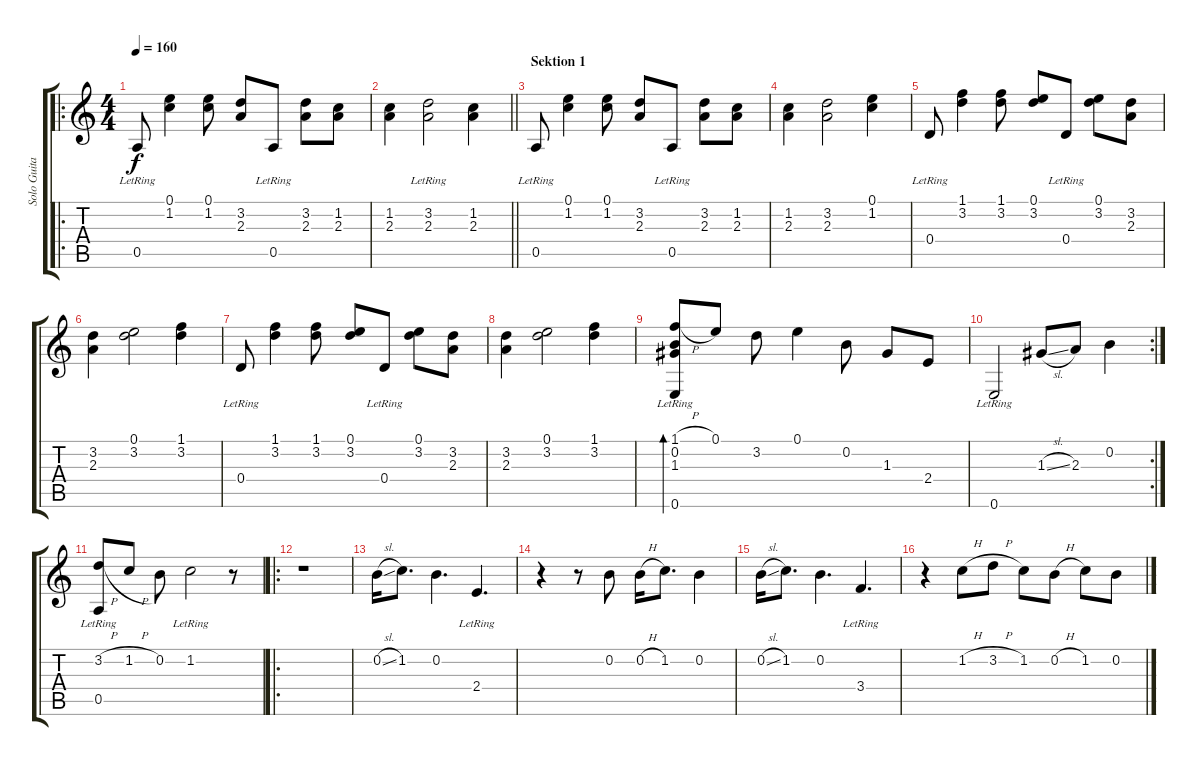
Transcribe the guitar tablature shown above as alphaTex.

\track ("Solo Guitar" "Solo Guita") {instrument acousticguitarnylon}
\staff {score tabs}
\tuning (E4 B3 G3 D3 A2 E2) {hide}
\ro
\ts (4 4)
\tempo 160
\clef g2
\ks c
0.5{lr}.8{dy f instrument acousticguitarnylon} (0.1 1.2).4 (0.1 1.2).8 (3.2 2.3).8 0.5{lr}.8 (3.2 2.3).8 (1.2 2.3).8 |
\barLineRight lightlight
(1.2 2.3).4 (3.2 2.3{lr}).2 (1.2 2.3).4 |
\section ("" "Sektion 1")
0.5{lr}.8 (0.1 1.2).4 (0.1 1.2).8 (3.2 2.3).8 0.5{lr}.8 (3.2 2.3).8 (1.2 2.3).8 |
(1.2 2.3).4 (3.2 2.3).2 (0.1 1.2).4 |
0.4{lr}.8 (1.1 3.2).4 (1.1 3.2).8 (0.1 3.2).8 0.4{lr}.8 (0.1 3.2).8 (3.2 2.3).8 |
(3.2 2.3).4 (0.1 3.2).2 (1.1 3.2).4 |
0.4{lr}.8 (1.1 3.2).4 (1.1 3.2).8 (0.1 3.2).8 0.4{lr}.8 (0.1 3.2).8 (3.2 2.3).8 |
(3.2 2.3).4 (0.1 3.2).2 (1.1 3.2).4 |
(1.1{h} 0.2{lr} 1.3{lr} 0.6{lr}).8{bd 60} 0.1.8 3.2.8 0.1.4 0.2.8 1.3.8 2.4.8 |
\rc 2
0.6{lr}.2 1.3{sl}.8 2.3.8 0.2.4 |
(3.2{h} 0.5{lr}).8 1.2{h}.8 0.2.8 1.2{lr}.2 r.8 |
\ro
r.1 |
0.2{sl}.16 1.2.8{d} 0.2.4{d} 2.4{lr}.4{d} |
r.4 r.8 0.2.8 0.2{h}.16 1.2.8{d} 0.2.4 |
0.2{sl}.16 1.2.8{d} 0.2.4{d} 3.4{lr}.4{d} |
r.4 1.2{h}.8 3.2{h}.8 1.2.8 0.2{h}.8 1.2.8 0.2.8
